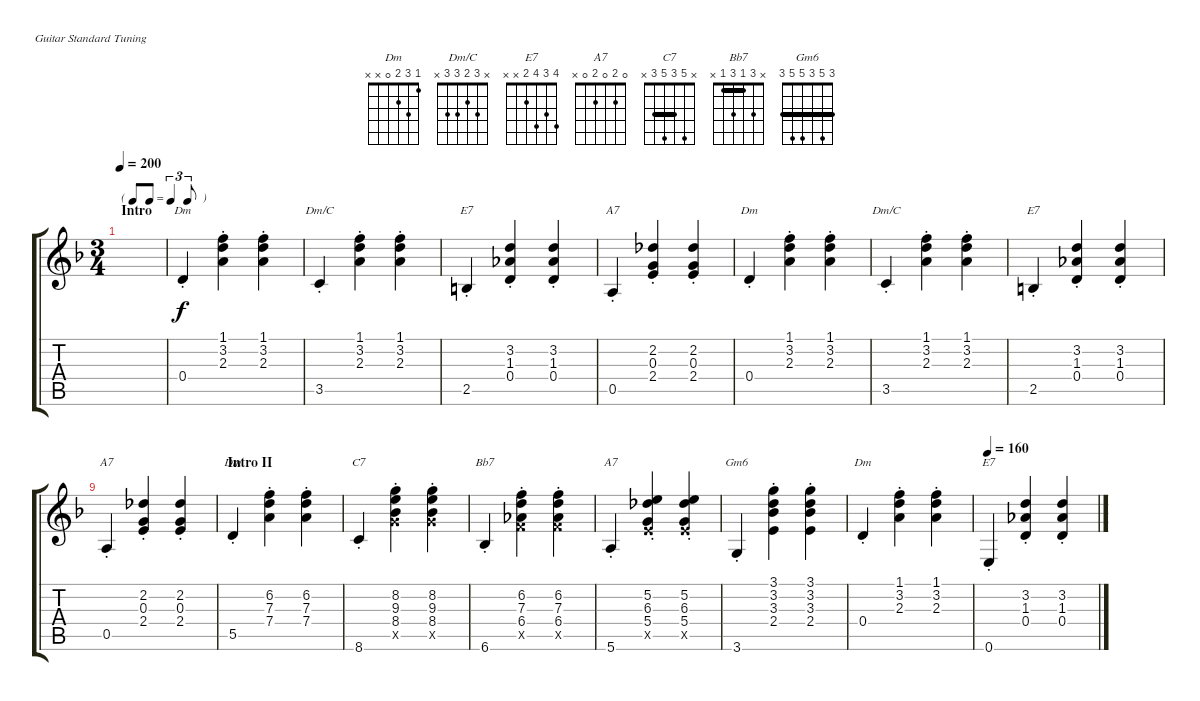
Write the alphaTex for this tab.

\defaultSystemsLayout 4
\singleTrackTrackNamePolicy hidden
\firstSystemTrackNameMode fullname
\otherSystemsTrackNameMode fullname
\firstSystemTrackNameOrientation horizontal
\otherSystemsTrackNameOrientation horizontal
\defaultBarNumberDisplay FirstOfSystem
\track ("Guitare II" "S-Gt") {instrument acousticguitarsteel}
\staff {score tabs}
\tuning (E4 B3 G3 D3 A2 E2)
\chord ("Dm" 1 3 2 0 x x)
\chord ("Dm/C" x 3 2 3 3 x)
\chord ("E7" 4 3 4 2 x x)
\chord ("A7" 0 2 0 2 0 x)
\chord ("C7" x 5 3 5 3 x) {barre 3}
\chord ("Bb7" x 3 1 3 1 x) {barre 1}
\chord ("Gm6" 3 5 3 5 5 3) {barre (3 3)}
\ts (3 4)
\tf triplet8th
\section ("" "Intro")
\tempo 200
\clef g2
\ks f
|
0.4{st}.4{ch "Dm"} (2.3{st} 3.2{st} 1.1{st}).4 (1.1{st} 3.2{st} 2.3{st}).4 |
3.5{st}.4{ch "Dm/C"} (2.3{st} 3.2{st} 1.1{st}).4 (1.1{st} 3.2{st} 2.3{st}).4 |
2.5{st}.4{ch "E7"} (0.4{st} 1.3{st} 3.2{st}).4 (3.2{st} 1.3{st} 0.4{st}).4 |
0.5{st}.4{ch "A7"} (2.4{st} 0.3{st} 2.2{st}).4 (2.2{st} 0.3{st} 2.4{st}).4 |
0.4{st}.4{ch "Dm"} (2.3{st} 3.2{st} 1.1{st}).4 (1.1{st} 3.2{st} 2.3{st}).4 |
3.5{st}.4{ch "Dm/C"} (2.3{st} 3.2{st} 1.1{st}).4 (1.1{st} 3.2{st} 2.3{st}).4 |
2.5{st}.4{ch "E7"} (0.4{st} 1.3{st} 3.2{st}).4 (3.2{st} 1.3{st} 0.4{st}).4 |
0.5{st}.4{ch "A7"} (2.4{st} 0.3{st} 2.2{st}).4 (2.2{st} 0.3{st} 2.4{st}).4 |
\section ("" "Intro II")
5.5{st}.4{ch "Dm"} (7.4{st} 7.3{st} 6.2{st}).4 (6.2{st} 7.3{st} 7.4{st}).4 |
8.6{st}.4{ch "C7"} (8.4{st} 9.3{st} 8.2{st} 10.5{st x}).4 (8.4{st} 9.3{st} 8.2{st} 10.5{st x}).4 |
6.6{st}.4{ch "Bb7"} (6.4{st} 7.3{st} 6.2{st} 8.5{st x}).4 (6.4{st} 7.3{st} 6.2{st} 8.5{st x}).4 |
5.6{st}.4{ch "A7"} (5.4{st} 6.3{st} 5.2{st} 7.5{st x}).4 (5.4{st} 6.3{st} 5.2{st} 7.5{st x}).4 |
3.6{st}.4{ch "Gm6"} (2.4{st} 3.3{st} 3.2{st} 3.1{st}).4 (2.4{st} 3.3{st} 3.2{st} 3.1{st}).4 |
0.4{st}.4{ch "Dm"} (2.3{st} 3.2{st} 1.1{st}).4 (1.1{st} 3.2{st} 2.3{st}).4 |
\tempo 160
0.6{st}.4{ch "E7"} (0.4{st} 1.3{st} 3.2{st}).4 (0.4{st} 1.3{st} 3.2{st}).4
